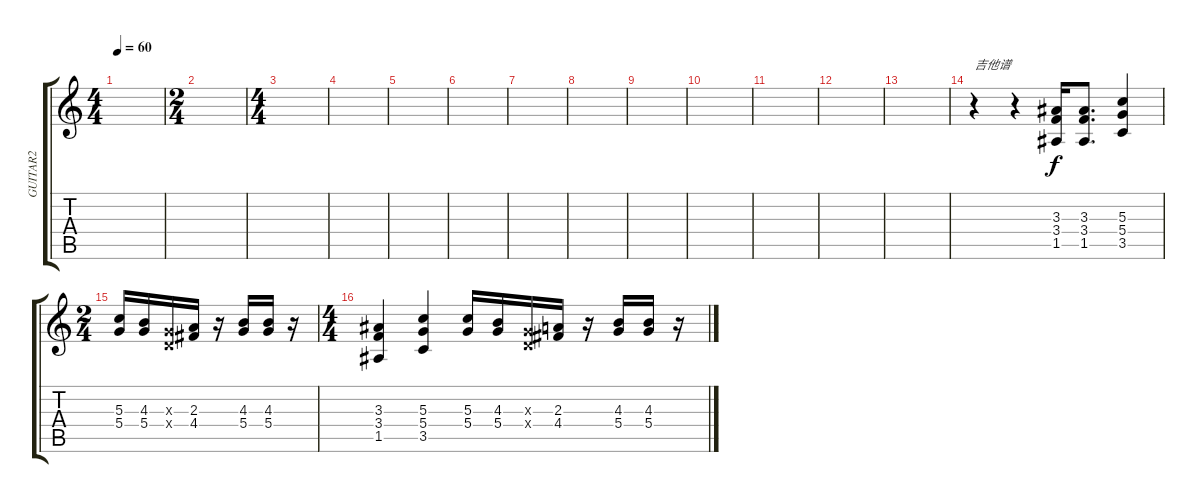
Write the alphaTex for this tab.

\track ("GUITAR2" "GUITAR2") {instrument distortionguitar}
\staff {score tabs}
\tuning (E4 B3 G3 D3 A2 E2) {hide}
\ts (4 4)
\tempo 60
\clef g2
\ks c
|
\ts (2 4)
|
\ts (4 4)
|
|
|
|
|
|
|
|
|
|
|
r.4{txt "吉他谱"} r.4 (3.3 3.4 1.5).16 (3.3 3.4 1.5).8{d} (5.3 5.4 3.5).4 |
\ts (2 4)
(5.3 5.4).16 (4.3 5.4).16 (0.3{x} 0.4{x}).16 (2.3 4.4).16 r.16 (4.3 5.4).16 (4.3 5.4).16 r.16 |
\ts (4 4)
(3.3 3.4 1.5).4 (5.3 5.4 3.5).4 (5.3 5.4).16 (4.3 5.4).16 (0.3{x} 0.4{x}).16 (2.3 4.4).16 r.16 (4.3 5.4).16 (4.3 5.4).16 r.16
